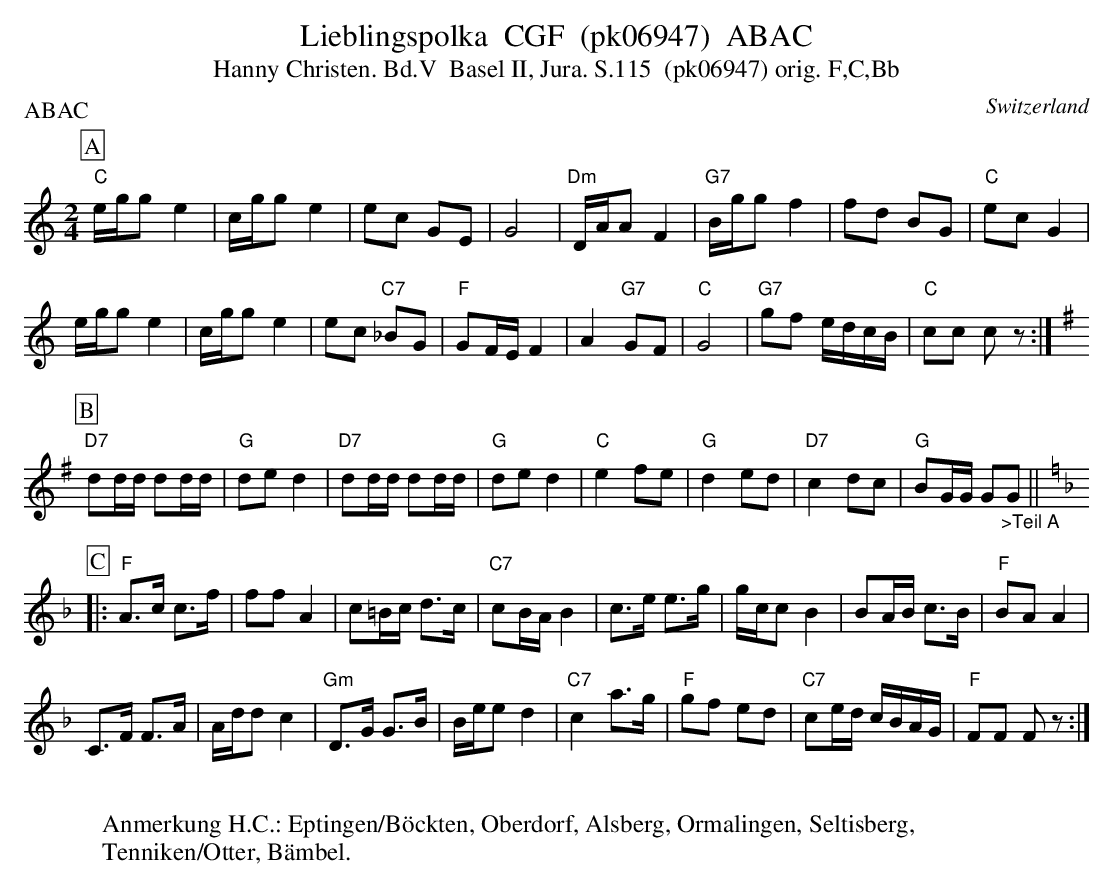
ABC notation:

X:1
T:Lieblingspolka  CGF  (pk06947)  ABAC
T:Hanny Christen. Bd.V  Basel II, Jura. S.115  (pk06947) orig. F,C,Bb
P:ABAC
M:2/4
L:1/8
O:Switzerland
K:C major
[P:A] "C"e/g/ge2 | c/g/ge2 | ec GE | G4 | "Dm"D/A/AF2 | "G7"B/g/gf2 | fd BG | "C"ecG2 |
e/g/ge2 | c/g/ge2 | ec "C7"_BG | "F"GF/E/F2 | A2"G7"GF | "C"G4 | "G7"gf e/d/c/B/ | "C"cc cz :| [K:G]
[P:B] "D7"dd/d/ dd/d/ | "G"ded2 | "D7"dd/d/ dd/d/ | "G"ded2 | "C"e2fe | "G"d2ed | "D7"c2dc | "G"BG/G/ G"_>Teil A"G || [K:F]
[P:C] |: "F"A>c c>f | ffA2 | c=B/c/ d>c | "C7"cB/A/B2 | c>e e>g | g/c/c B2 | BA/B/ c>B | "F"BAA2 |
C>F F>A | A/d/dc2 | "Gm"D>G G>B | B/e/ed2 | "C7"c2 a>g | "F"gf ed | "C7"ce/d/ c/B/A/G/ | "F"FF Fz :|
W:
W:Anmerkung H.C.: Eptingen/Böckten, Oberdorf, Alsberg, Ormalingen, Seltisberg,
W:Tenniken/Otter, Bämbel.
